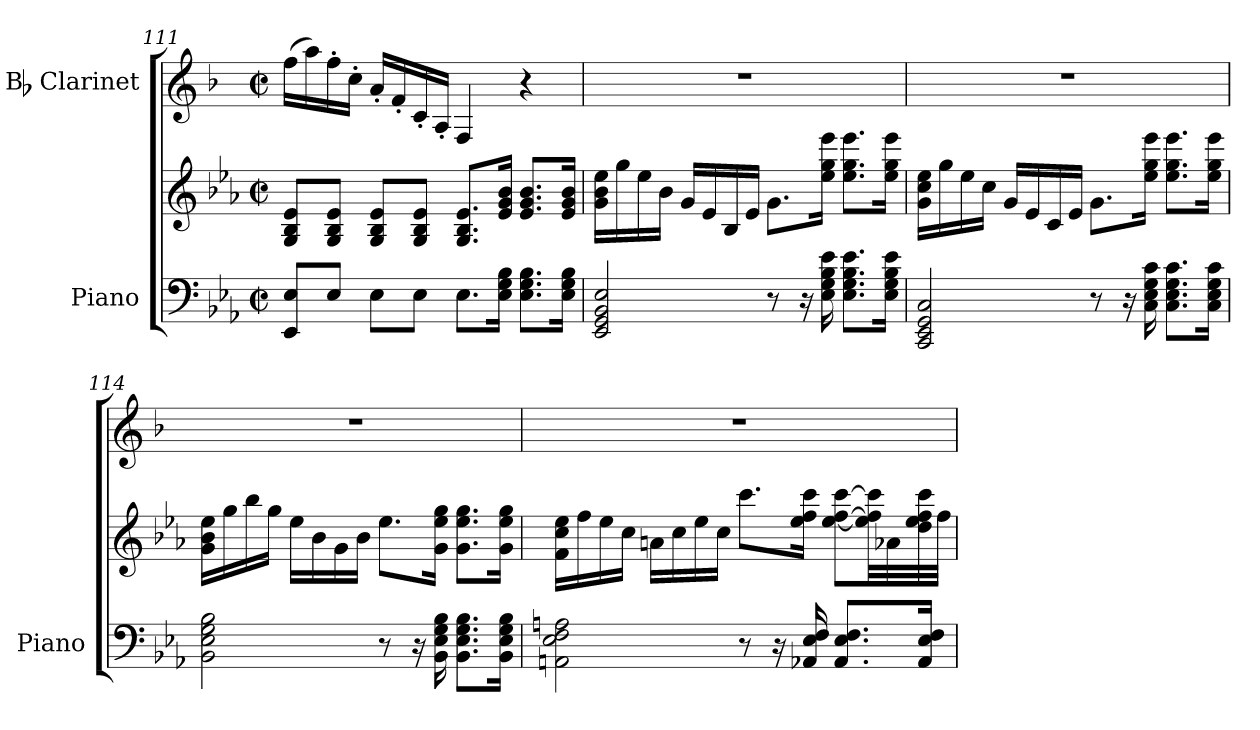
**kern	**kern	**kern
*part2	*part2	*part1
*staff3	*staff2	*staff1
*I"Piano	*	*I"Bb Clarinet
*I'Piano	*	*
!!LO:LB:g=z
*clefF4	*clefG2	*clefG2
*	*	*ITrd1c2
*k[b-e-a-]	*k[b-e-a-]	*k[b-e-a-]
*E-:	*E-:	*E-:
*M2/2	*M2/2	*M2/2
*met(c|)	*met(c|)	*met(c|)
=111	=111	=111
8EE-/ 8E-/L	8G/ 8B-/ 8e-/L	(>16ee-\LL
.	.	16gg\)
8E-/J	8G/ 8B-/ 8e-/J	16ee-'>\
.	.	16b-'>\JJ
8E-\L	8G/ 8B-/ 8e-/L	16g'</LL
.	.	16e-'</
8E-\J	8G/ 8B-/ 8e-/J	16B-'</
.	.	16G'</JJ
8.E-\L	8.G/ 8.B-/ 8.e-/L	4E-/
16E-\ 16G\ 16B-\Jk	16e-/ 16g/ 16b-/Jk	.
8.E-\ 8.G\ 8.B-\L	8.e-/ 8.g/ 8.b-/L	4r
16E-\ 16G\ 16B-\Jk	16e-/ 16g/ 16b-/Jk	.
=112	=112	=112
2EE-/ 2GG/ 2BB-/ 2E-/	16g\ 16b-\ 16ee-\LL	1r
.	16gg\	.
.	16ee-\	.
.	16b-\JJ	.
.	16g/LL	.
.	16e-/	.
.	16B-/	.
.	16e-/JJ	.
8r	8.g\L	.
16r	.	.
16E-\ 16G\ 16B-\ 16e-\	16ee-\ 16gg\ 16eee-\Jk	.
8.E-\ 8.G\ 8.B-\ 8.e-\L	8.ee-\ 8.gg\ 8.eee-\L	.
16E-\ 16G\ 16B-\ 16e-\Jk	16ee-\ 16gg\ 16eee-\Jk	.
=113	=113	=113
2CC/ 2EE-/ 2GG/ 2C/	16g\ 16cc\ 16ee-\LL	1r
.	16gg\	.
.	16ee-\	.
.	16cc\JJ	.
.	16g/LL	.
.	16e-/	.
.	16c/	.
.	16e-/JJ	.
8r	8.g\L	.
16r	.	.
16C\ 16E-\ 16G\ 16c\	16ee-\ 16gg\ 16eee-\Jk	.
8.C\ 8.E-\ 8.G\ 8.c\L	8.ee-\ 8.gg\ 8.eee-\L	.
16C\ 16E-\ 16G\ 16c\Jk	16ee-\ 16gg\ 16eee-\Jk	.
=114	=114	=114
2BB-\ 2E-\ 2G\ 2B-\	16g\ 16b-\ 16ee-\LL	1r
.	16gg\	.
.	16bb-\	.
.	16gg\JJ	.
.	16ee-\LL	.
.	16b-\	.
.	16g\	.
.	16b-\JJ	.
8r	8.ee-\L	.
16r	.	.
16BB-\ 16E-\ 16G\ 16B-\	16g\ 16ee-\ 16gg\Jk	.
8.BB-\ 8.E-\ 8.G\ 8.B-\L	8.g\ 8.ee-\ 8.gg\L	.
16BB-\ 16E-\ 16G\ 16B-\Jk	16g\ 16ee-\ 16gg\Jk	.
!!LO:LB:g=z
=115	=115	=115
2AAn\ 2E-\ 2F\ 2An\	16f\ 16cc\ 16ee-\LL	1r
.	16ff\	.
.	16ee-\	.
.	16cc\JJ	.
.	16an\LL	.
.	16cc\	.
.	16ee-\	.
.	16cc\JJ	.
8r	8.ccc\L	.
16r	.	.
16AA-X/ 16E-/ 16F/	16ee-\ 16ff\ 16ccc\Jk	.
8.AA-/ 8.E-/ 8.F/L	[8ee-\ [8ff\ [8ccc\L	.
.	32ee-\] 32ff\] 32ccc\]LL	.
.	32a-X\	.
16AA-/ 16E-/ 16F/Jk	32dd\ 32ee-\ 32ff\ 32ccc\	.
.	32ff\JJJ	.
=	=	=
*-	*-	*-
